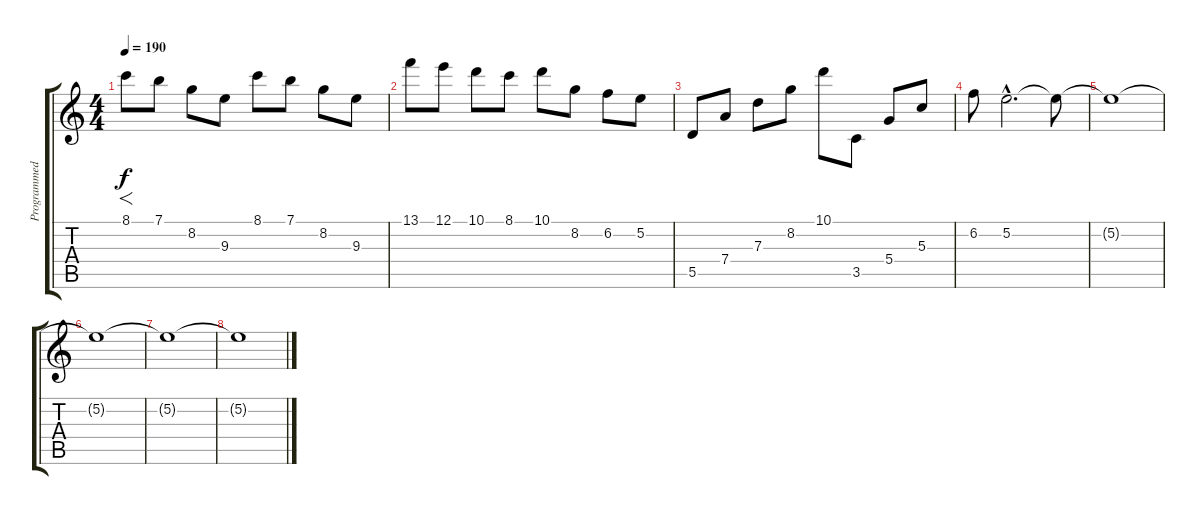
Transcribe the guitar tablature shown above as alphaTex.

\track ("Programmed" "Programmed") {instrument guitarharmonics}
\staff {score tabs}
\tuning (E4 B3 G3 D3 A2 E2) {hide}
\ts (4 4)
\tempo 190
\clef g2
\ks c
8.1.8{f dy f} 7.1.8 8.2.8 9.3.8 8.1.8 7.1.8 8.2.8 9.3.8 |
13.1.8 12.1.8 10.1.8 8.1.8 10.1.8 8.2.8 6.2.8 5.2.8 |
5.5.8 7.4.8 7.3.8 8.2.8 10.1.8 3.5.8 5.4.8 5.3.8 |
6.2.8 5.2{hac}.2{d} 5.2{t}.8 |
5.2{t}.1{volume 0} |
5.2{t}.1 |
5.2{t}.1 |
5.2{t}.1
